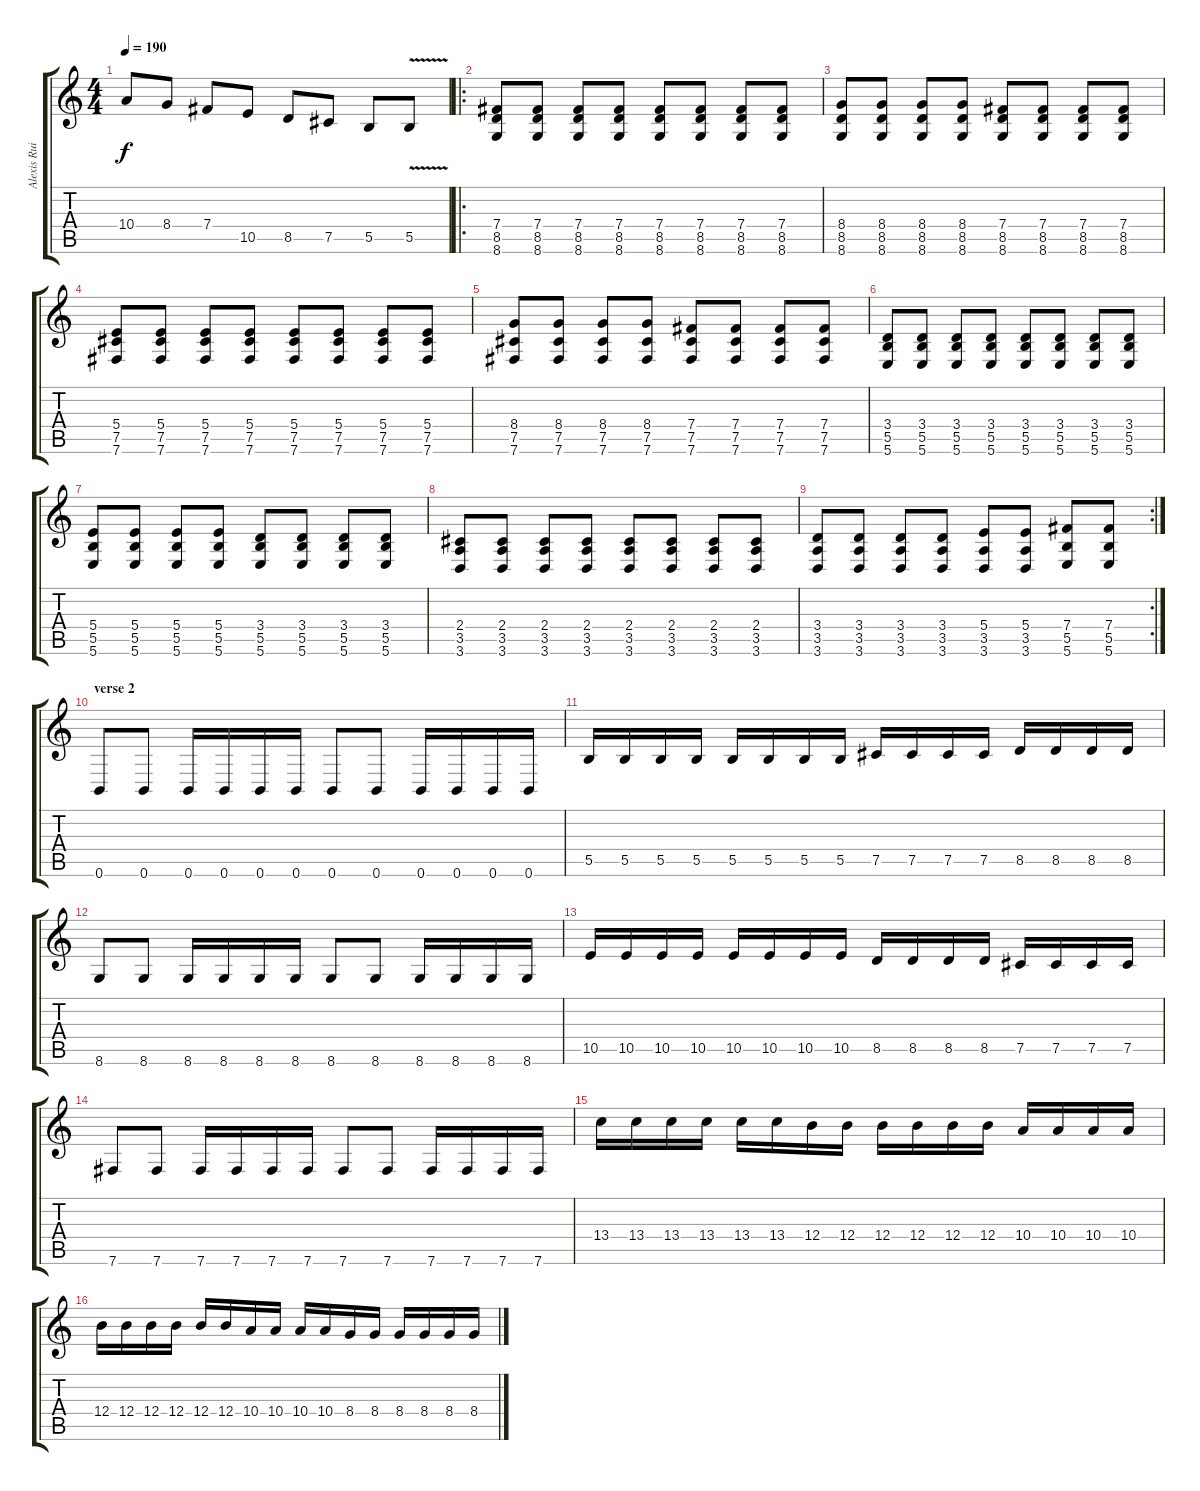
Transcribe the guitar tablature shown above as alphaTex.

\track ("Alexis Ruiz (Guitarra 2)" "Alexis Rui") {instrument distortionguitar}
\staff {score tabs}
\tuning (Db4 Ab3 E3 B2 Gb2 B1) {hide}
\ts (4 4)
\tempo 190
\clef g2
\ks c
10.4.8{dy f} 8.4.8 7.4.8 10.5.8 8.5.8 7.5.8 5.5.8 5.5{v}.8 |
\ro
(7.4 8.5 8.6).8 (7.4 8.5 8.6).8 (7.4 8.5 8.6).8 (7.4 8.5 8.6).8 (7.4 8.5 8.6).8 (7.4 8.5 8.6).8 (7.4 8.5 8.6).8 (7.4 8.5 8.6).8 |
(8.4 8.5 8.6).8 (8.4 8.5 8.6).8 (8.4 8.5 8.6).8 (8.4 8.5 8.6).8 (7.4 8.5 8.6).8 (7.4 8.5 8.6).8 (7.4 8.5 8.6).8 (7.4 8.5 8.6).8 |
(5.4 7.5 7.6).8 (5.4 7.5 7.6).8 (5.4 7.5 7.6).8 (5.4 7.5 7.6).8 (5.4 7.5 7.6).8 (5.4 7.5 7.6).8 (5.4 7.5 7.6).8 (5.4 7.5 7.6).8 |
(8.4 7.5 7.6).8 (8.4 7.5 7.6).8 (8.4 7.5 7.6).8 (8.4 7.5 7.6).8 (7.4 7.5 7.6).8 (7.4 7.5 7.6).8 (7.4 7.5 7.6).8 (7.4 7.5 7.6).8 |
(3.4 5.5 5.6).8 (3.4 5.5 5.6).8 (3.4 5.5 5.6).8 (3.4 5.5 5.6).8 (3.4 5.5 5.6).8 (3.4 5.5 5.6).8 (3.4 5.5 5.6).8 (3.4 5.5 5.6).8 |
(5.4 5.5 5.6).8 (5.4 5.5 5.6).8 (5.4 5.5 5.6).8 (5.4 5.5 5.6).8 (3.4 5.5 5.6).8 (3.4 5.5 5.6).8 (3.4 5.5 5.6).8 (3.4 5.5 5.6).8 |
(2.4 3.5 3.6).8 (2.4 3.5 3.6).8 (2.4 3.5 3.6).8 (2.4 3.5 3.6).8 (2.4 3.5 3.6).8 (2.4 3.5 3.6).8 (2.4 3.5 3.6).8 (2.4 3.5 3.6).8 |
\rc 2
(3.4 3.5 3.6).8 (3.4 3.5 3.6).8 (3.4 3.5 3.6).8 (3.4 3.5 3.6).8 (5.4 3.5 3.6).8 (5.4 3.5 3.6).8 (7.4 5.5 5.6).8 (7.4 5.5 5.6).8 |
\section ("" "verse 2")
0.6.8 0.6.8 0.6.16 0.6.16 0.6.16 0.6.16 0.6.8 0.6.8 0.6.16 0.6.16 0.6.16 0.6.16 |
5.5.16 5.5.16 5.5.16 5.5.16 5.5.16 5.5.16 5.5.16 5.5.16 7.5.16 7.5.16 7.5.16 7.5.16 8.5.16 8.5.16 8.5.16 8.5.16 |
8.6.8 8.6.8 8.6.16 8.6.16 8.6.16 8.6.16 8.6.8 8.6.8 8.6.16 8.6.16 8.6.16 8.6.16 |
10.5.16 10.5.16 10.5.16 10.5.16 10.5.16 10.5.16 10.5.16 10.5.16 8.5.16 8.5.16 8.5.16 8.5.16 7.5.16 7.5.16 7.5.16 7.5.16 |
7.6.8 7.6.8 7.6.16 7.6.16 7.6.16 7.6.16 7.6.8 7.6.8 7.6.16 7.6.16 7.6.16 7.6.16 |
13.4.16 13.4.16 13.4.16 13.4.16 13.4.16 13.4.16 12.4.16 12.4.16 12.4.16 12.4.16 12.4.16 12.4.16 10.4.16 10.4.16 10.4.16 10.4.16 |
12.4.16 12.4.16 12.4.16 12.4.16 12.4.16 12.4.16 10.4.16 10.4.16 10.4.16 10.4.16 8.4.16 8.4.16 8.4.16 8.4.16 8.4.16 8.4.16
